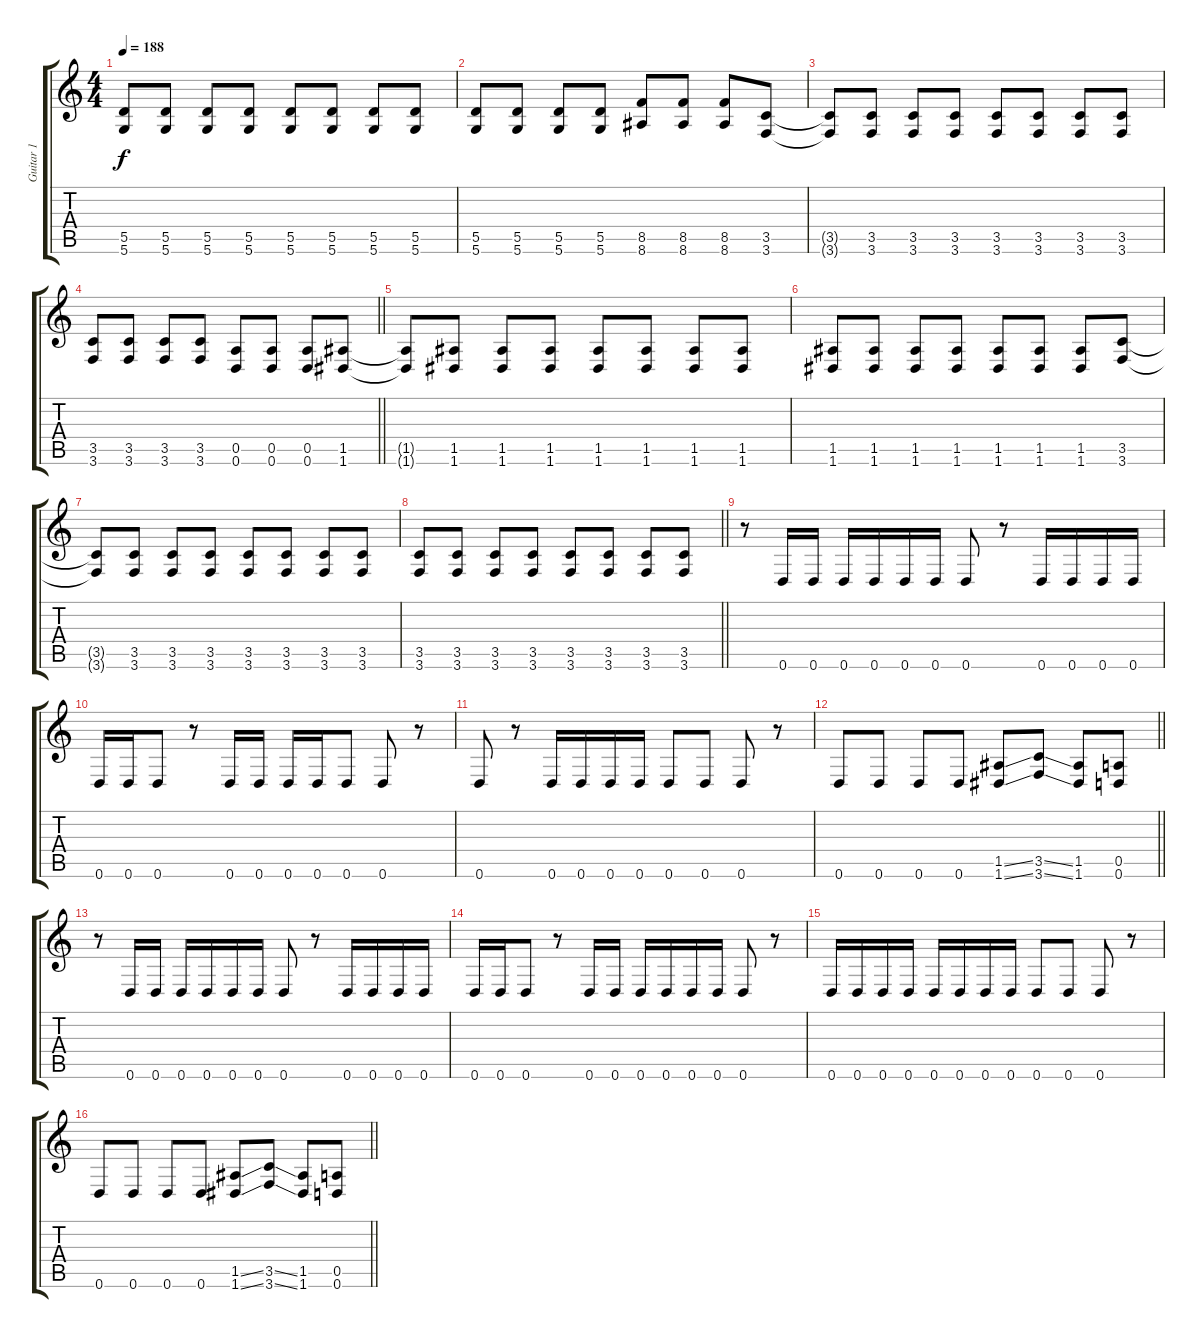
\track ("Guitar 1" "Guitar 1") {instrument distortionguitar}
\staff {score tabs}
\tuning (E4 B3 G3 D3 A2 D2) {hide}
\ts (4 4)
\tempo 188
\clef g2
\ks c
(5.5 5.6).8{dy f} (5.5 5.6).8 (5.5 5.6).8 (5.5 5.6).8 (5.5 5.6).8 (5.5 5.6).8 (5.5 5.6).8 (5.5 5.6).8 |
(5.5 5.6).8 (5.5 5.6).8 (5.5 5.6).8 (5.5 5.6).8 (8.5 8.6).8 (8.5 8.6).8 (8.5 8.6).8 (3.5 3.6).8 |
(3.5{t} 3.6{t}).8 (3.5 3.6).8 (3.5 3.6).8 (3.5 3.6).8 (3.5 3.6).8 (3.5 3.6).8 (3.5 3.6).8 (3.5 3.6).8 |
\barLineRight lightlight
(3.5 3.6).8 (3.5 3.6).8 (3.5 3.6).8 (3.5 3.6).8 (0.5 0.6).8 (0.5 0.6).8 (0.5 0.6).8 (1.5 1.6).8 |
(1.5{t} 1.6{t}).8 (1.5 1.6).8 (1.5 1.6).8 (1.5 1.6).8 (1.5 1.6).8 (1.5 1.6).8 (1.5 1.6).8 (1.5 1.6).8 |
(1.5 1.6).8 (1.5 1.6).8 (1.5 1.6).8 (1.5 1.6).8 (1.5 1.6).8 (1.5 1.6).8 (1.5 1.6).8 (3.5 3.6).8 |
(3.5{t} 3.6{t}).8 (3.5 3.6).8 (3.5 3.6).8 (3.5 3.6).8 (3.5 3.6).8 (3.5 3.6).8 (3.5 3.6).8 (3.5 3.6).8 |
\barLineRight lightlight
(3.5 3.6).8 (3.5 3.6).8 (3.5 3.6).8 (3.5 3.6).8 (3.5 3.6).8 (3.5 3.6).8 (3.5 3.6).8 (3.5 3.6).8 |
\section ("" "")
r.8 0.6.16 0.6.16 0.6.16 0.6.16 0.6.16 0.6.16 0.6.8 r.8 0.6.16 0.6.16 0.6.16 0.6.16 |
0.6.16 0.6.16 0.6.8 r.8 0.6.16 0.6.16 0.6.16 0.6.16 0.6.8 0.6.8 r.8 |
0.6.8 r.8 0.6.16 0.6.16 0.6.16 0.6.16 0.6.8 0.6.8 0.6.8 r.8 |
\barLineRight lightlight
0.6.8 0.6.8 0.6.8 0.6.8 (1.5{ss} 1.6{ss}).8 (3.5{ss} 3.6{ss}).8 (1.5 1.6).8 (0.5 0.6).8 |
r.8 0.6.16 0.6.16 0.6.16 0.6.16 0.6.16 0.6.16 0.6.8 r.8 0.6.16 0.6.16 0.6.16 0.6.16 |
0.6.16 0.6.16 0.6.8 r.8 0.6.16 0.6.16 0.6.16 0.6.16 0.6.16 0.6.16 0.6.8 r.8 |
0.6.16 0.6.16 0.6.16 0.6.16 0.6.16 0.6.16 0.6.16 0.6.16 0.6.8 0.6.8 0.6.8 r.8 |
\barLineRight lightlight
0.6.8 0.6.8 0.6.8 0.6.8 (1.5{ss} 1.6{ss}).8 (3.5{ss} 3.6{ss}).8 (1.5 1.6).8 (0.5 0.6).8
